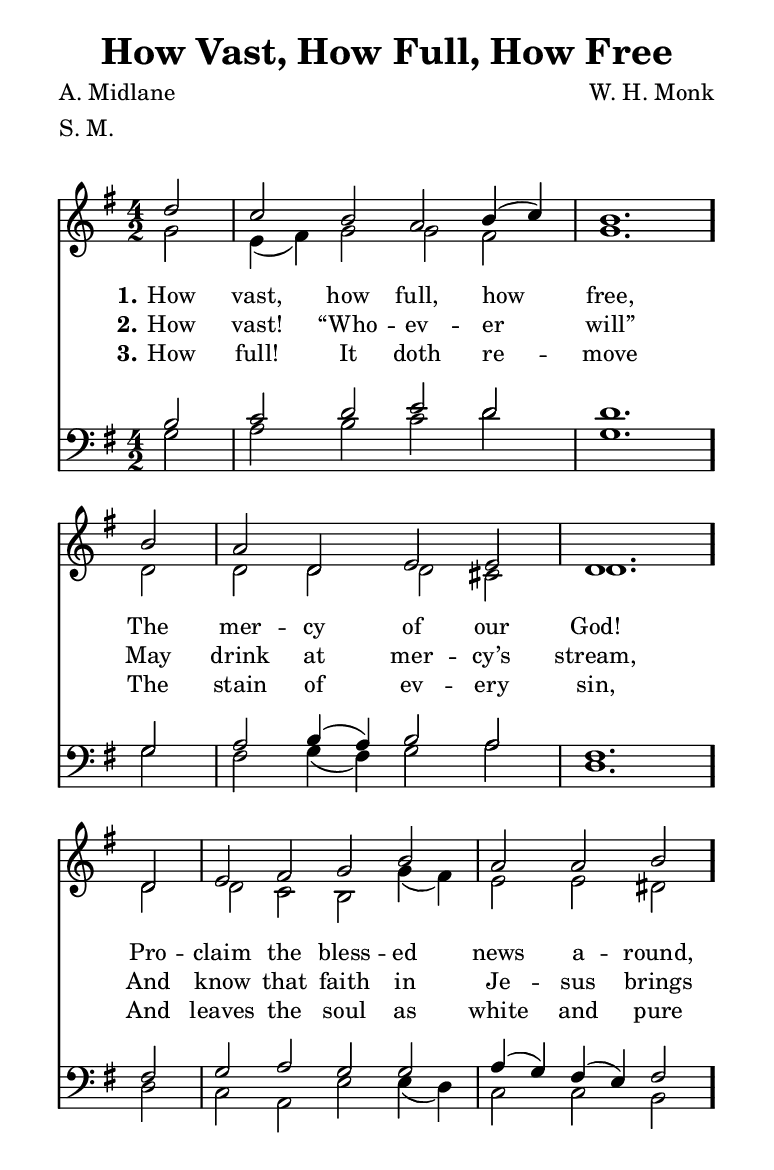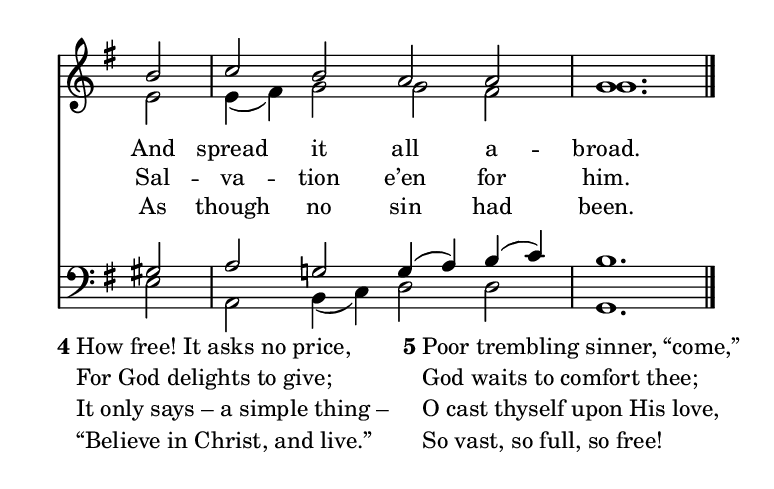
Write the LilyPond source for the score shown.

\include "common/global.ily"
\paper {
  \include "common/paper.ily"
  %ragged-bottom = ##t
  ragged-last-bottom = ##t
  %systems-per-page = ##f
  system-count = #(cond (is-eogsized 2) (#t #f))
  %page-count = ##f
}

\header{
  hymnnumber = "141"
  title = "How Vast, How Full, How Free"
  tunename = "St. Ethelwald"
  meter = "S. M."
  poet = "A. Midlane"
  composer = "W. H. Monk"
  %copyright = ""
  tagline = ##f
}

% for fermata in MIDI
ta = { \tempo 2=80 }
tb = { \tempo 2=40 }

global = {
  \include "common/overrides.ily"
  \override Staff.TimeSignature.style = #'()
  \time 4/2
  \override Score.MetronomeMark.transparent = ##t % hide all fermata changes too
  \ta
  \key g \major
  \partial 2
  \autoBeamOff
}

notesSoprano = {
\global
\relative c'' {

  d2 | c b a b4( c) | b1.
  b2 | a d, e e | d1.
  d2 | e fis g b | a a b
  b2 | c b a a | g1.

  \bar "|."

}
}

notesAlto = {
\global
\relative e' {

  g2 | e4( fis) g2 g fis | g1.
  d2 | d d d cis | d1.
  d2 | d c b g'4( fis) | e2 e dis
  e2 | e4( fis) g2 g fis | g1.

}
}

notesTenor = {
\global
\relative a {

  b2 | c d e d | d1.
  g,2 | a b4( a) b2 a | fis1.
  fis2 | g a g g | a4( g) fis( e) fis2
  gis2 | a g! g4( a) b( c) | b1.

}
}

notesBass = {
\global
\relative f {

  g2 | a b c d | g,1.
  g2 | fis g4( fis) g2 a | d,1.
  d2 | c a e' e4( d) | c2 c b
  e2 | a, b4( c) d2 d | g,1.

}
}

wordsA = \lyricmode {
\set stanza = "1."

How vast, how full, how free, \bar "."
The mer -- cy of our God! \bar "." \break
Pro -- claim the bless -- ed news a -- round, \bar "."
And spread it all a -- broad. \bar "."

}

wordsB = \lyricmode {
\set stanza = "2."

How vast! “Who -- ev -- er will”
May drink at mer -- cy’s stream,
And know that faith in Je -- sus brings
Sal -- va -- tion e’en for him.

}

wordsC = \lyricmode {
\set stanza = "3."

How full! It doth re -- move
The stain of ev -- ery sin,
And leaves the soul as white and pure
As though no sin had been.

}

wordsD = \markuplist {

\line { How free! It asks no price, }
\line { For God delights to give; }
\line { It only says – a simple thing – }
\line { “Believe in Christ, and live.” }

}

wordsE = \markuplist {

\line { Poor trembling sinner, “come,” }
\line { God waits to comfort thee; }
\line { O cast thyself upon His love, }
\line { So vast, so full, so free! }

}

\score {
  \context ChoirStaff <<
    \context Staff = upper <<
      \set ChoirStaff.systemStartDelimiter = #'SystemStartBar
      \context Voice  = sopranos { \voiceOne << \notesSoprano >> }
      \context Voice  = altos { \voiceTwo << \notesAlto >> }
      \context Lyrics = one   \lyricsto sopranos \wordsA
      \context Lyrics = two   \lyricsto sopranos \wordsB
      \context Lyrics = three \lyricsto sopranos \wordsC
    >>
    \context Staff = men <<
      \clef bass
      \context Voice  = tenors { \voiceOne << \notesTenor >> }
      \context Voice  = basses { \voiceTwo << \notesBass >> }
    >>
  >>
  \layout {
    \include "common/layout.ily"
  }
  \midi{
    \include "common/midi.ily"
  }
}

\noPageBreak

\markup { \fill-line {
  \hspace #0.1
  \line{ \bold 4 \column { \wordsD } }
  \hspace #0.1
  \line{ \bold 5 \column { \wordsE } }
  \hspace #0.1
} }

\version "2.18.0"  % necessary for upgrading to future LilyPond versions.

% vi:set et ts=2 sw=2 ai nocindent syntax=lilypond:
